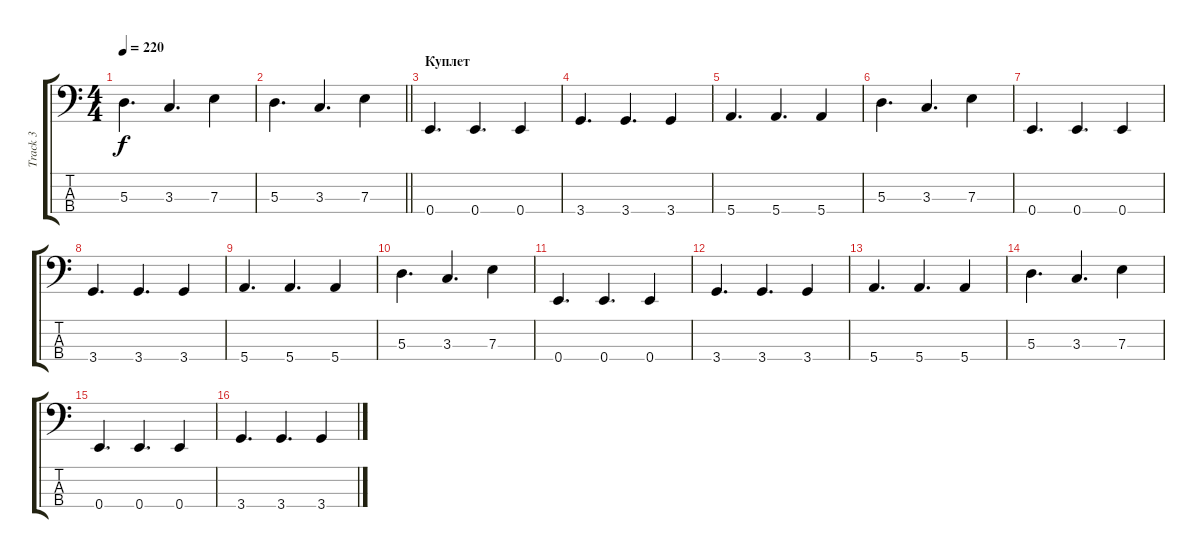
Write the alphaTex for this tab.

\track ("Track 3" "Track 3") {instrument electricbasspick}
\staff {score tabs}
\tuning (G2 D2 A1 E1) {hide}
\ts (4 4)
\tempo 220
\clef f4
\ks c
5.3.4{d dy f} 3.3.4{d} 7.3.4 |
\barLineRight lightlight
5.3.4{d} 3.3.4{d} 7.3.4 |
\section ("" "Куплет")
0.4.4{d} 0.4.4{d} 0.4.4 |
3.4.4{d} 3.4.4{d} 3.4.4 |
5.4.4{d} 5.4.4{d} 5.4.4 |
5.3.4{d} 3.3.4{d} 7.3.4 |
0.4.4{d} 0.4.4{d} 0.4.4 |
3.4.4{d} 3.4.4{d} 3.4.4 |
5.4.4{d} 5.4.4{d} 5.4.4 |
5.3.4{d} 3.3.4{d} 7.3.4 |
0.4.4{d} 0.4.4{d} 0.4.4 |
3.4.4{d} 3.4.4{d} 3.4.4 |
5.4.4{d} 5.4.4{d} 5.4.4 |
5.3.4{d} 3.3.4{d} 7.3.4 |
0.4.4{d} 0.4.4{d} 0.4.4 |
3.4.4{d} 3.4.4{d} 3.4.4
